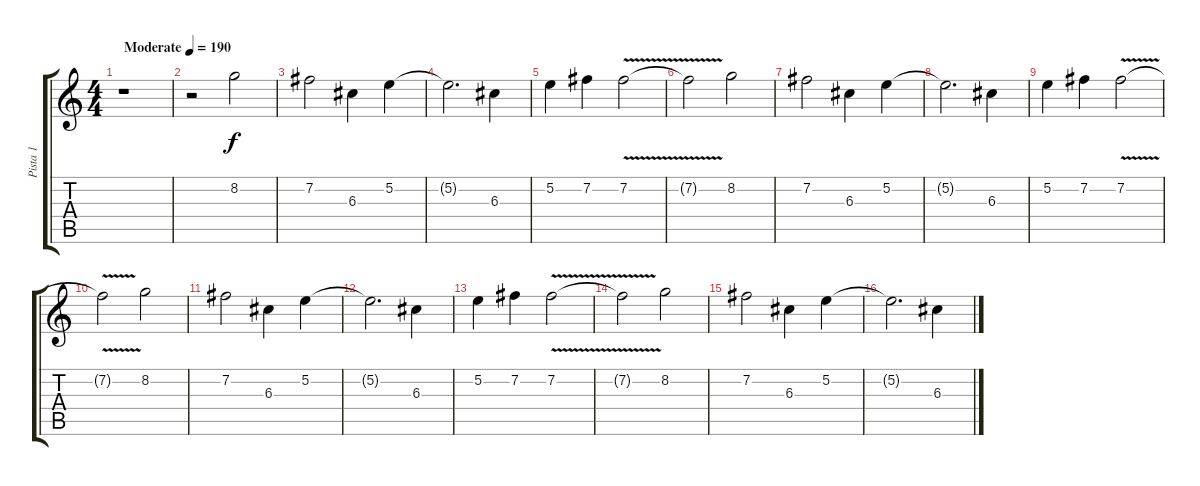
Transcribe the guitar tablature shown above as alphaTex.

\track ("Pista 1" "Pista 1") {instrument overdrivenguitar}
\staff {score tabs}
\tuning (E4 B3 G3 D3 A2 E2) {hide}
\ts (4 4)
\tempo (190 "Moderate")
\clef g2
\ks c
r.1{dy f instrument overdrivenguitar} |
r.2 8.2.2 |
7.2.2 6.3.4 5.2.4 |
5.2{t}.2{d} 6.3.4 |
5.2.4 7.2.4 7.2{v}.2 |
7.2{t}.2 8.2.2 |
7.2.2 6.3.4 5.2.4 |
5.2{t}.2{d} 6.3.4 |
5.2.4 7.2.4 7.2{v}.2 |
7.2{t}.2 8.2.2 |
7.2.2 6.3.4 5.2.4 |
5.2{t}.2{d} 6.3.4 |
5.2.4 7.2.4 7.2{v}.2 |
7.2{t}.2 8.2.2 |
7.2.2 6.3.4 5.2.4 |
5.2{t}.2{d} 6.3.4
